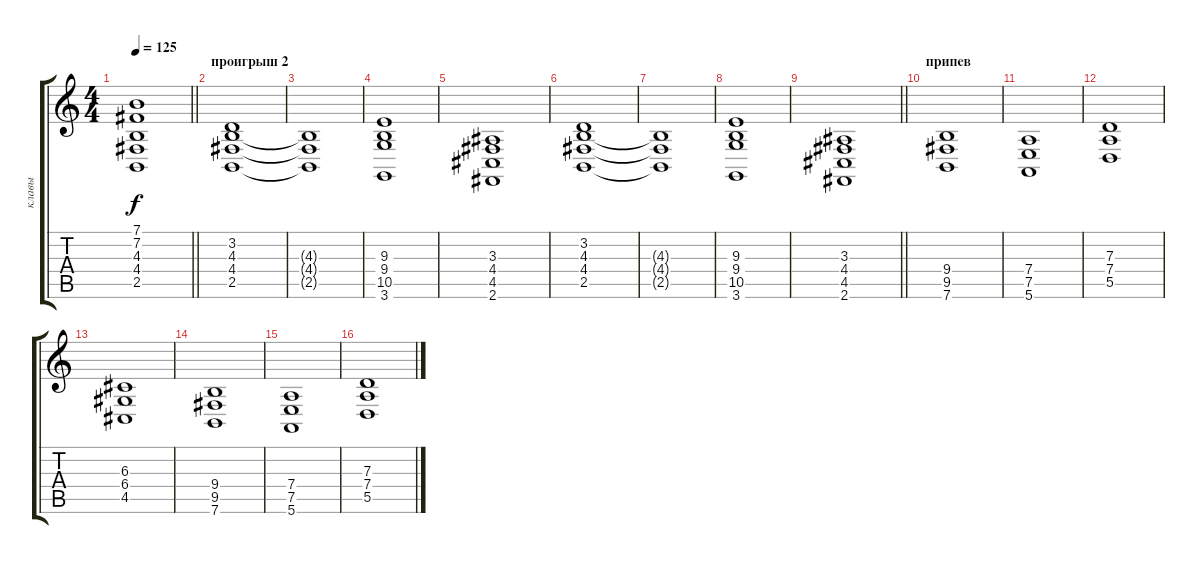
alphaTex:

\track ("клавы" "клавы") {instrument stringensemble1}
\staff {score tabs}
\tuning (E4 B3 G3 D3 A2 E2) {hide}
\ts (4 4)
\tempo 125
\clef g2
\barLineRight lightlight
\ks c
(7.1 7.2 4.3 4.4 2.5).1{dy f} |
\section ("" "проигрыш 2")
(3.2 4.3 4.4 2.5).1 |
(4.3{t} 4.4{t} 2.5{t}).1 |
(9.3 9.4 10.5 3.6).1 |
(3.3 4.4 4.5 2.6).1 |
(3.2 4.3 4.4 2.5).1 |
(4.3{t} 4.4{t} 2.5{t}).1 |
(9.3 9.4 10.5 3.6).1 |
\barLineRight lightlight
(3.3 4.4 4.5 2.6).1 |
\section ("" "припев")
(9.4 9.5 7.6).1 |
(7.4 7.5 5.6).1 |
(7.3 7.4 5.5).1 |
(6.3 6.4 4.5).1 |
(9.4 9.5 7.6).1 |
(7.4 7.5 5.6).1 |
(7.3 7.4 5.5).1
